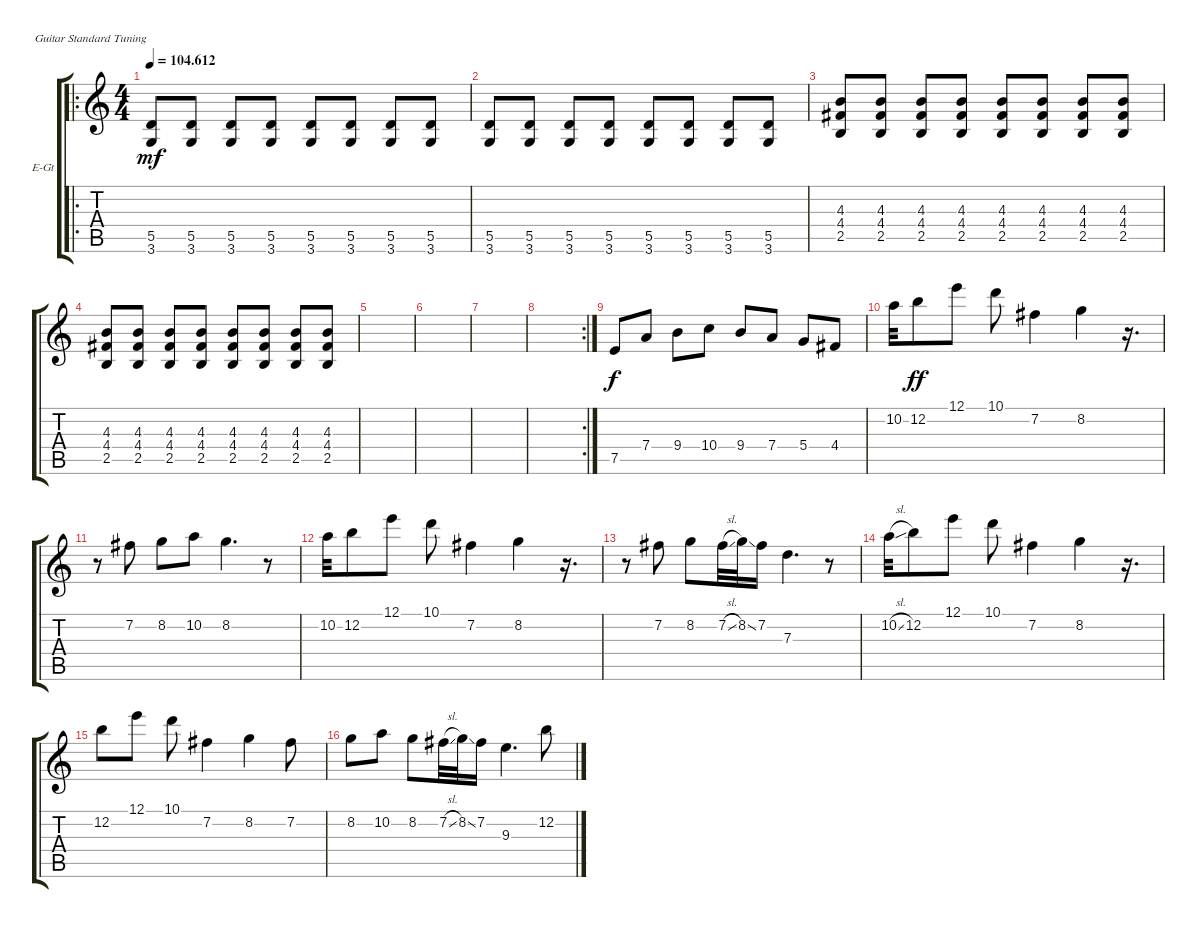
\defaultSystemsLayout 4
\bracketExtendMode groupsimilarinstruments
\firstSystemTrackNameOrientation horizontal
\otherSystemsTrackNameOrientation horizontal
\track ("Electric Guitar" "E-Gt") {instrument overdrivenguitar}
\staff {score tabs}
\tuning (E4 B3 G3 D3 A2 E2)
\ro
\ts (4 4)
\tempo
104.612
\accidentals auto
\clef g2
\ottava regular
\simile none
\scale
0.362745
\ks c
(3.6 5.5).8{dy mf} (3.6 5.5).8 (3.6 5.5).8 (3.6 5.5).8 (3.6 5.5).8 (3.6 5.5).8 (3.6 5.5).8 (3.6 5.5).8 |
\scale
0.303922 (3.6 5.5).8 (3.6 5.5).8 (3.6 5.5).8 (3.6 5.5).8 (3.6 5.5).8 (3.6 5.5).8 (3.6 5.5).8 (3.6 5.5).8 |
\scale
0.333333 (2.5 4.4 4.3).8 (2.5 4.4 4.3).8 (2.5 4.4 4.3).8 (2.5 4.4 4.3).8 (2.5 4.4 4.3).8 (2.5 4.4 4.3).8 (2.5 4.4 4.3).8 (2.5 4.4 4.3).8 |
\scale
0.333333 (2.5 4.4 4.3).8 (2.5 4.4 4.3).8 (2.5 4.4 4.3).8 (2.5 4.4 4.3).8 (2.5 4.4 4.3).8 (2.5 4.4 4.3).8 (2.5 4.4 4.3).8 (2.5 4.4 4.3).8 |
\scale
0.333333 |
\scale
0.322917 |
\scale
0.322917 |
\rc 2
\scale
0.354167 |
7.5.8{dy f} 7.4.8 9.4.8 10.4.8 9.4.8 7.4.8 5.4.8 4.4.8 |
10.2.32 12.2.8{dy ff} 12.1.8 10.1.8 7.2.4 8.2.4 r.16{d} |
r.8 7.2.8 8.2.8 10.2.8 8.2.4{d} r.8 |
10.2.32 12.2.8 12.1.8 10.1.8 7.2.4 8.2.4 r.16{d} |
r.8 7.2.8 8.2.8 7.2{sl}.32 8.2{ss}.32 7.2.16 7.3.4{d} r.8 |
10.2{sl}.32 12.2.8 12.1.8 10.1.8 7.2.4 8.2.4 r.16{d} |
12.2.8 12.1.8 10.1.8 7.2.4 8.2.4 7.2.8 |
8.2.8 10.2.8 8.2.8 7.2{sl}.32 8.2{ss}.32 7.2.16 9.3.4{d} 12.2.8
